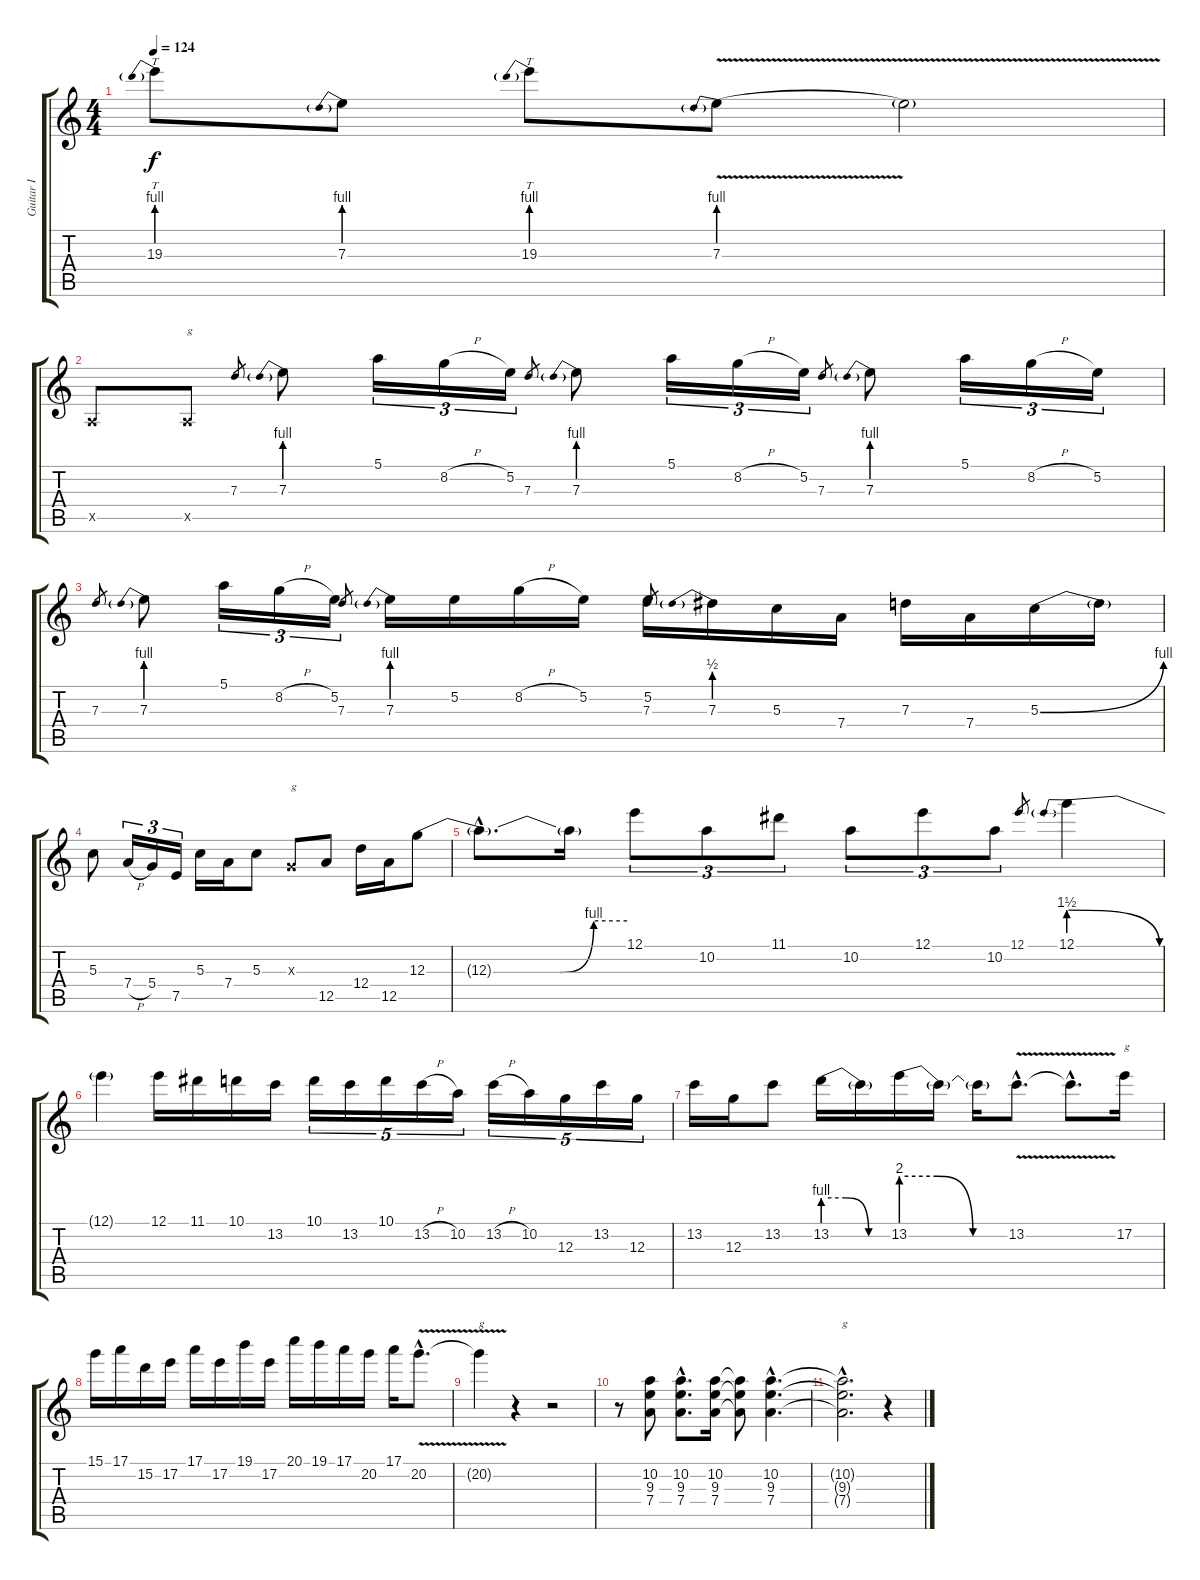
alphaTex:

\track ("Guitar I" "Guitar I") {instrument distortionguitar}
\staff {score tabs}
\tuning (E4 B3 G3 D3 A2 E2) {hide}
\ts (4 4)
\tempo 124
\clef g2
\ks aminor
19.3{be (prebend 0 4 60 4)}.8{tt dy f} 7.3{be (prebend 0 4 60 4)}.8 19.3{be (prebend 0 4 60 4)}.8{tt} 7.3{be (prebend 0 4 60 4) v}.8 7.3{t}.2 |
0.5{x}.8 0.5{x}.8{txt "g"} 7.3.8{gr} 7.3{be (prebend 0 4 60 4)}.8 5.1.16{tu (3 2)} 8.2{h}.16{tu (3 2)} 5.2.16{tu (3 2)} 7.3.8{gr} 7.3{be (prebend 0 4 60 4)}.8 5.1.16{tu (3 2)} 8.2{h}.16{tu (3 2)} 5.2.16{tu (3 2)} 7.3.8{gr} 7.3{be (prebend 0 4 60 4)}.8 5.1.16{tu (3 2)} 8.2{h}.16{tu (3 2)} 5.2.16{tu (3 2)} |
7.3.8{gr} 7.3{be (prebend 0 4 60 4)}.8 5.1.16{tu (3 2)} 8.2{h}.16{tu (3 2)} 5.2.16{tu (3 2)} 7.3.8{gr} 7.3{be (prebend 0 4 60 4)}.16 5.2.16 8.2{h}.16 5.2.16 5.2.16 7.3.8{gr} 7.3{be (prebend 0 2 60 2)}.16 5.3.16 7.4.16 7.3.16 7.4.16 5.3{be (bend 0 0 60 4)}.16 5.3{t}.16 |
5.3.8 7.4{h}.16{tu (3 2)} 5.4.16{tu (3 2)} 7.5.16{tu (3 2)} 5.3.16 7.4.16 5.3.8 0.3{x}.8{txt "g"} 12.5.8 12.4.16 12.5.16 12.3{be (custom 0 0 40 0 50 4 60 4)}.8 |
12.3{hac t}.8{d} 12.3{t}.16 12.1.8{tu (3 2)} 10.2.8{tu (3 2)} 11.1.8{tu (3 2)} 10.2.8{tu (3 2)} 12.1.8{tu (3 2)} 10.2.8{tu (3 2)} 12.1.8{gr} 12.1{be (prebendrelease 0 6 60 0)}.4 |
12.1{t}.4 12.1.16 11.1.16 10.1.16 13.2.16 10.1.16{tu (5 4)} 13.2.16{tu (5 4)} 10.1.16{tu (5 4)} 13.2{h}.16{tu (5 4)} 10.2.16{tu (5 4)} 13.2{h}.16{tu (5 4)} 10.2.16{tu (5 4)} 12.3.16{tu (5 4)} 13.2.16{tu (5 4)} 12.3.16{tu (5 4)} |
13.2.16 12.3.16 13.2.8 13.2{be (custom 0 4 20 4 40 0 60 0)}.16 13.2{t}.16 13.2{be (custom 0 8 20 8 40 0 60 0)}.16 13.2{t}.16 13.2{t}.16 13.2{v hac}.8{d} 13.2{hac t}.8{d} 17.2.16{txt "g"} |
15.1.16 17.1.16 15.2.16 17.2.16 17.1.16 17.2.16 19.1.16 17.2.16 20.1.16 19.1.16 17.1.16 20.2.16 17.1.16 20.2{v hac}.8{d} |
20.2{t}.4{txt "g"} r.4 r.2 |
r.8 (10.2 9.3 7.4).8 (10.2{hac} 9.3{hac} 7.4{hac}).8{d} (10.2 9.3 7.4).16 (10.2{t} 9.3{t} 7.4{t}).8 (10.2{hac} 9.3{hac} 7.4{hac}).4{d} |
(10.2{hac t} 9.3{hac t} 7.4{hac t}).2{d txt "g"} r.4
